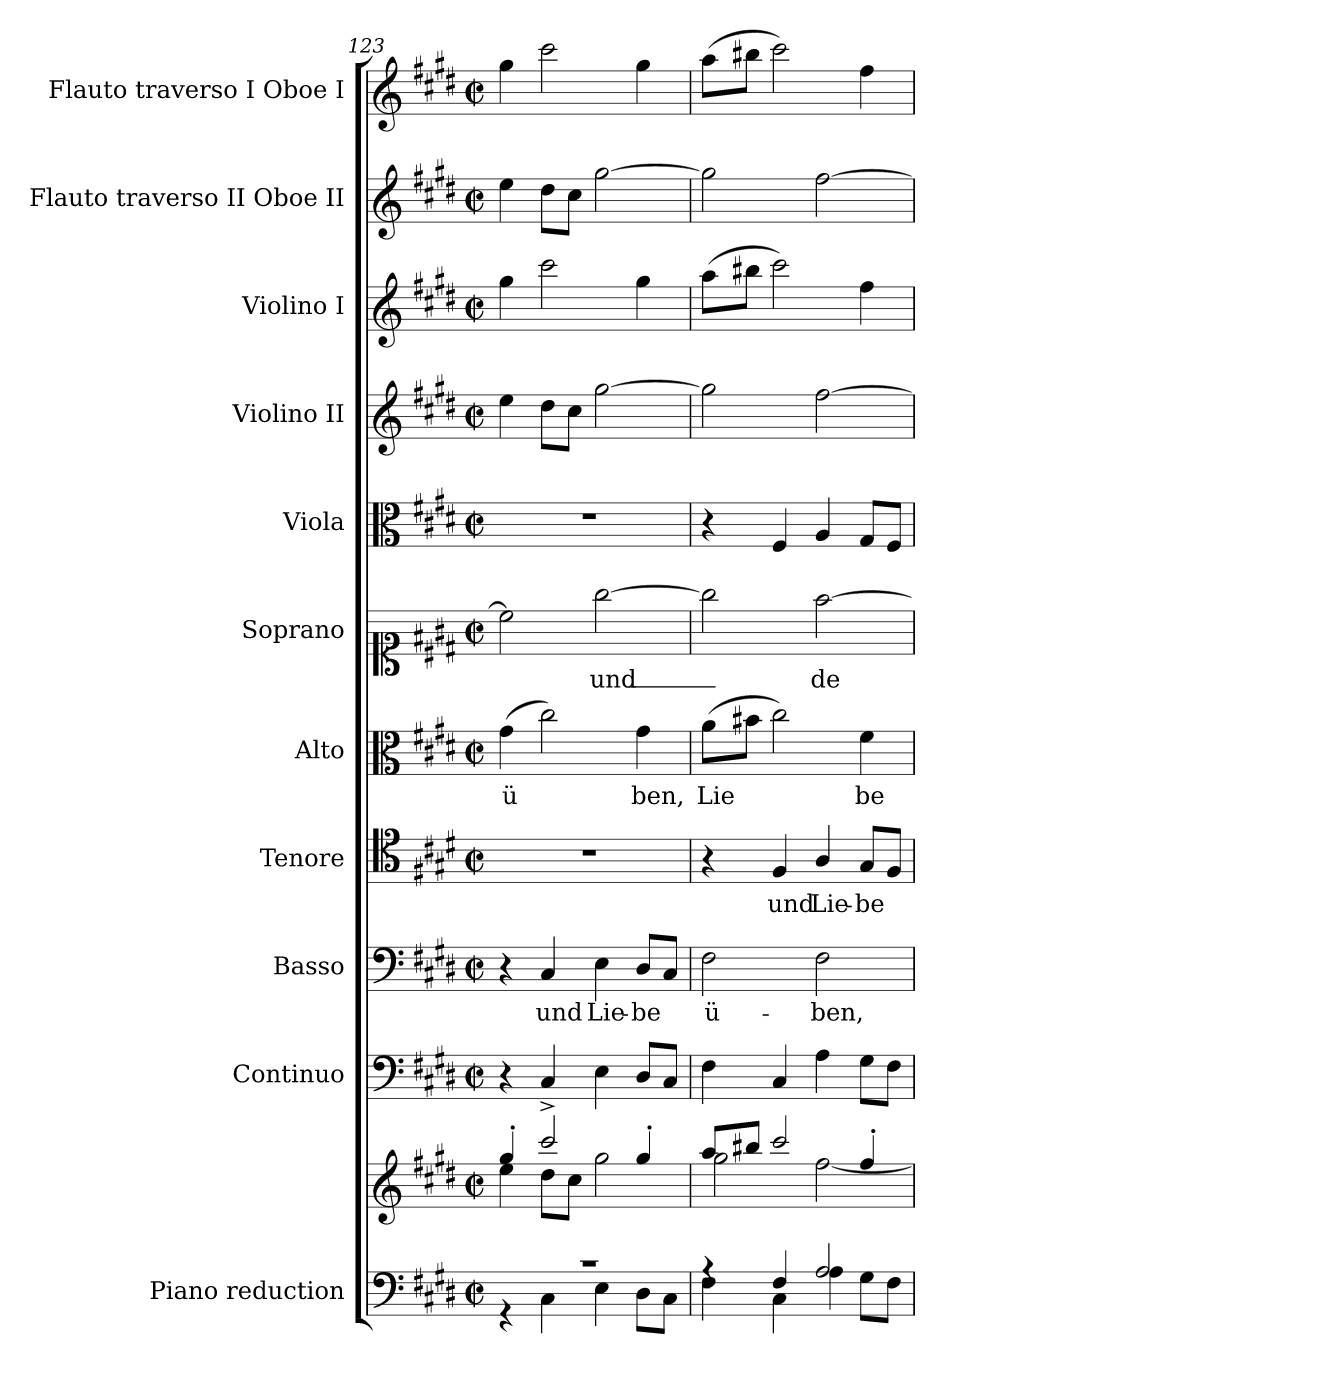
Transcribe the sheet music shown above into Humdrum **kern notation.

**kern	**kern	**kern	**kern	**text	**kern	**text	**kern	**text	**kern	**text	**kern	**kern	**kern	**kern	**kern
*part11	*part11	*part10	*part9	*part9	*part8	*part8	*part7	*part7	*part6	*part6	*part5	*part4	*part3	*part2	*part1
*staff12	*staff11	*staff10	*staff9	*staff9	*staff8	*staff8	*staff7	*staff7	*staff6	*staff6	*staff5	*staff4	*staff3	*staff2	*staff1
*I"Piano reduction	*	*I"Continuo	*I"Basso	*	*I"Tenore	*	*I"Alto	*	*I"Soprano	*	*I"Viola	*I"Violino II	*I"Violino I	*I"Flauto traverso II Oboe II	*I"Flauto traverso I Oboe I
*I'Pno	*	*	*	*	*	*	*	*	*	*	*	*	*	*I'Ob	*I'Ob
*clefF4	*clefG2	*clefF4	*clefF4	*	*clefC4	*	*clefC3	*	*clefC1	*	*clefC3	*clefG2	*clefG2	*clefG2	*clefG2
*k[f#c#g#d#]	*k[f#c#g#d#]	*k[f#c#g#d#]	*k[f#c#g#d#]	*	*k[f#c#g#d#]	*	*k[f#c#g#d#]	*	*k[f#c#g#d#]	*	*k[f#c#g#d#]	*k[f#c#g#d#]	*k[f#c#g#d#]	*k[f#c#g#d#]	*k[f#c#g#d#]
*M2/2	*M2/2	*M2/2	*M2/2	*	*M2/2	*	*M2/2	*	*M2/2	*	*M2/2	*M2/2	*M2/2	*M2/2	*M2/2
*met(c|)	*met(c|)	*met(c|)	*met(c|)	*	*met(c|)	*	*met(c|)	*	*met(c|)	*	*met(c|)	*met(c|)	*met(c|)	*met(c|)	*met(c|)
=123	=123	=123	=123	=123	=123	=123	=123	=123	=123	=123	=123	=123	=123	=123	=123
*^	*^	*	*	*	*	*	*	*	*	*	*	*	*	*	*
!	!	!	!	!	!	!	!	!	!	!LO:LY:b	!	!	!	!	!	!	!
1r	4r	4gg#'/	4ee\	4r	4r	.	1r	.	(>4g#\	ü	2cc#\]	.	1r	4ee\	4gg#\	4ee\	4gg#\
!	!	!	!	!	!	!LO:LY:b	!	!	!	!	!	!	!	!	!	!	!
.	4C#\	2ccc#^/	8dd#\L	4C#/	4C#/	und	.	.	2cc#\)	.	.	.	.	8dd#\L	2ccc#\	8dd#\L	2ccc#\
.	.	.	8cc#\J	.	.	.	.	.	.	.	.	.	.	8cc#\J	.	8cc#\J	.
!	!	!	!	!	!	!LO:LY:b	!	!	!	!	!	!LO:LY:b	!	!	!	!	!
.	4E\	.	2gg#\	4E\	4E\	Lie-	.	.	.	.	[2gg#\	und_	.	[2gg#\	.	[2gg#\	.
!	!	!	!	!	!	!LO:LY:b	!	!	!	!LO:LY:b	!	!	!	!	!	!	!
.	8D#\L	4gg#'/	.	8D#/L	8D#/L	be	.	.	4g#\	ben,	.	.	.	.	4gg#\	.	4gg#\
.	8C#\J	.	.	8C#/J	8C#/J	.	.	.	.	.	.	.	.	.	.	.	.
=124	=124	=124	=124	=124	=124	=124	=124	=124	=124	=124	=124	=124	=124	=124	=124	=124	=124
!	!	!	!	!	!	!LO:LY:b	!	!	!	!LO:LY:b	!	!LO:LY:b	!	!	!	!	!
4rA	4F#\	8aa/L	2gg#\	4F#\	2F#\	ü-	4r	.	(>8a\L	Lie	2gg#\]	_	4r	2gg#\]	(>8aa\L	2gg#\]	(>8aa\L
.	.	8bb#X/J	.	.	.	.	.	.	8b#X\J	.	.	.	.	.	8bb#X\J	.	8bb#X\J
!	!	!	!	!	!	!	!	!LO:LY:b	!	!	!	!	!	!	!	!	!
4F#/	4C#\	2ccc#/	.	4C#/	.	.	4F#/	und	2cc#\)	.	.	.	4F#/	.	2ccc#\)	.	2ccc#\)
!	!	!	!	!	!	!LO:LY:b	!	!LO:LY:b	!	!	!	!LO:LY:b	!	!	!	!	!
2A/	4A\	.	[2ff#\	4A\	2F#\	ben,	4A/	Lie-	.	.	[2ff#\	de-	4A/	[2ff#\	.	[2ff#\	.
!	!	!	!	!	!	!	!	!LO:LY:b	!	!LO:LY:b	!	!	!	!	!	!	!
.	8G#\L	4ff#'/	.	8G#\L	.	.	8G#/L	be	4f#\	be	.	.	8G#/L	.	4ff#\	.	4ff#\
.	8F#\J	.	.	8F#\J	.	.	8F#/J	.	.	.	.	.	8F#/J	.	.	.	.
*v	*v	*	*	*	*	*	*	*	*	*	*	*	*	*	*	*	*
*	*v	*v	*	*	*	*	*	*	*	*	*	*	*	*	*	*
=	=	=	=	=	=	=	=	=	=	=	=	=	=	=	=
*-	*-	*-	*-	*-	*-	*-	*-	*-	*-	*-	*-	*-	*-	*-	*-
